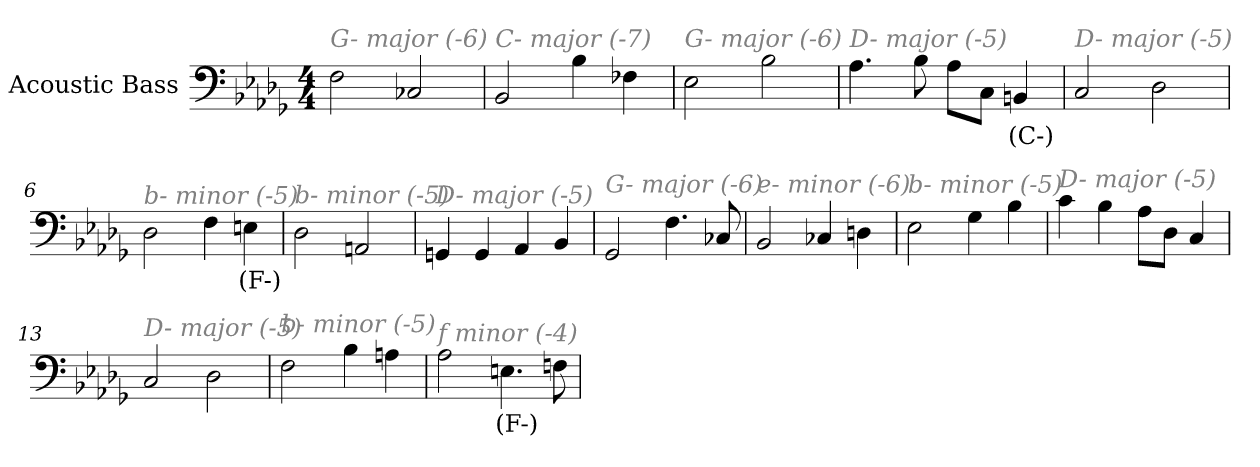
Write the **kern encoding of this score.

**kern	**text
*part1	*part1
*staff1	*staff1
*I"Acoustic Bass	*
*clefF4	*
*ITrd7c12	*
*k[b-e-a-d-g-]	*
*D-:	*
*M4/4	*
*MM120	*
=1	=1
!LO:TX:i:color=#808080:t=G- major (-6)	!
2FF	.
2CC-X	.
=2	=2
!LO:TX:i:color=#808080:t=C- major (-7)	!
2BBB-	.
4BB-	.
4FF-X	.
=3	=3
!LO:TX:i:color=#808080:t=G- major (-6)	!
2EE-	.
2BB-	.
=4	=4
!LO:TX:i:color=#808080:t=D- major (-5)	!
4.AA-	.
8BB-	.
8AA-L	.
8CCJ	.
4BBBni	(C-)
=5	=5
!LO:TX:i:color=#808080:t=D- major (-5)	!
2CC	.
2DD-	.
=6	=6
!LO:TX:i:color=#808080:t=b- minor (-5)	!
2DD-	.
4FF	.
4EEni	(F-)
=7	=7
!LO:TX:i:color=#808080:t=b- minor (-5)	!
2DD-	.
2AAAn	.
=8	=8
!LO:TX:i:color=#808080:t=D- major (-5)	!
4GGGn	.
4GGG	.
4AAA-	.
4BBB-	.
=9	=9
!LO:TX:i:color=#808080:t=G- major (-6)	!
2GGG-	.
4.FF	.
8CC-X	.
=10	=10
!LO:TX:i:color=#808080:t=e- minor (-6)	!
2BBB-	.
4CC-X	.
4DDn	.
=11	=11
!LO:TX:i:color=#808080:t=b- minor (-5)	!
2EE-	.
4GG-	.
4BB-	.
=12	=12
!LO:TX:i:color=#808080:t=D- major (-5)	!
4C	.
4BB-	.
8AA-L	.
8DD-J	.
4CC	.
=13	=13
!LO:TX:i:color=#808080:t=D- major (-5)	!
2CC	.
2DD-	.
=14	=14
!LO:TX:i:color=#808080:t=b- minor (-5)	!
2FF	.
4BB-	.
4AAn	.
=15	=15
!LO:TX:i:color=#808080:t=f minor (-4)	!
2AA-	.
4.EEni	(F-)
8FFn	.
=	=
*-	*-
